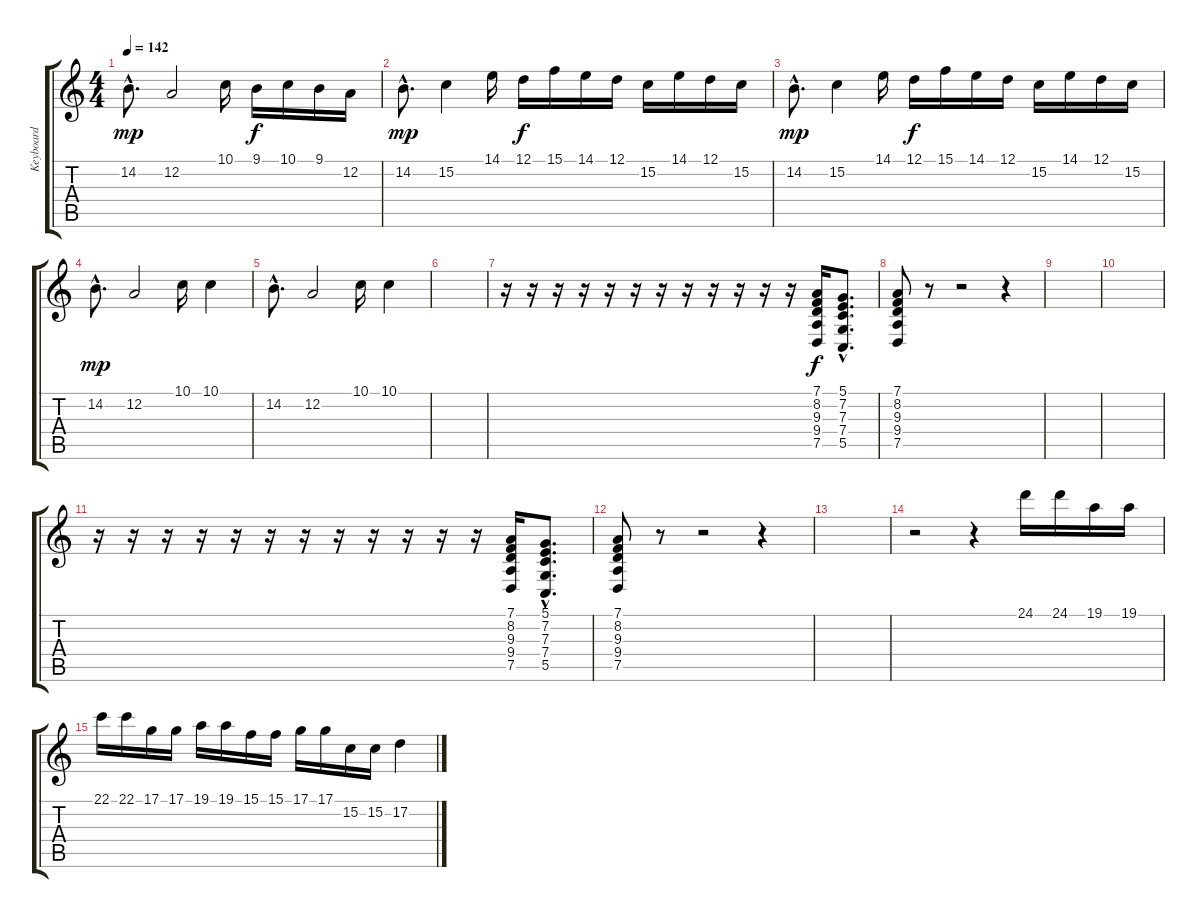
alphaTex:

\track ("Keyboard" "Keyboard") {instrument stringensemble1}
\staff {score tabs}
\tuning (D4 A3 F3 C3 G2 D2) {hide}
\ts (4 4)
\tempo 142
\clef g2
\ks c
14.2{hac}.8{d dy mp} 12.2.2 10.1.16 9.1.16{dy f} 10.1.16 9.1.16 12.2.16 |
14.2{hac}.8{d dy mp} 15.2.4 14.1.16 12.1.16{dy f} 15.1.16 14.1.16 12.1.16 15.2.16 14.1.16 12.1.16 15.2.16 |
14.2{hac}.8{d dy mp} 15.2.4 14.1.16 12.1.16{dy f} 15.1.16 14.1.16 12.1.16 15.2.16 14.1.16 12.1.16 15.2.16 |
14.2{hac}.8{d dy mp} 12.2.2 10.1.16 10.1.4 |
14.2{hac}.8{d} 12.2.2 10.1.16 10.1.4 |
|
r.16{instrument stringensemble1} r.16 r.16 r.16 r.16 r.16 r.16 r.16 r.16 r.16 r.16 r.16 (7.1 8.2 9.3 9.4 7.5).16{dy f} (5.1{hac} 7.2{hac} 7.3{hac} 7.4{hac} 5.5{hac}).8{d} |
(7.1 8.2 9.3 9.4 7.5).8 r.8 r.2 r.4 |
|
|
r.16 r.16 r.16 r.16 r.16 r.16 r.16 r.16 r.16 r.16 r.16 r.16 (7.1 8.2 9.3 9.4 7.5).16 (5.1{hac} 7.2{hac} 7.3{hac} 7.4{hac} 5.5{hac}).8{d} |
(7.1 8.2 9.3 9.4 7.5).8 r.8 r.2 r.4 |
|
r.2{instrument fx4atmosphere} r.4 24.1.16 24.1.16 19.1.16 19.1.16 |
22.1.16 22.1.16 17.1.16 17.1.16 19.1.16 19.1.16 15.1.16 15.1.16 17.1.16 17.1.16 15.2.16 15.2.16 17.2.4
